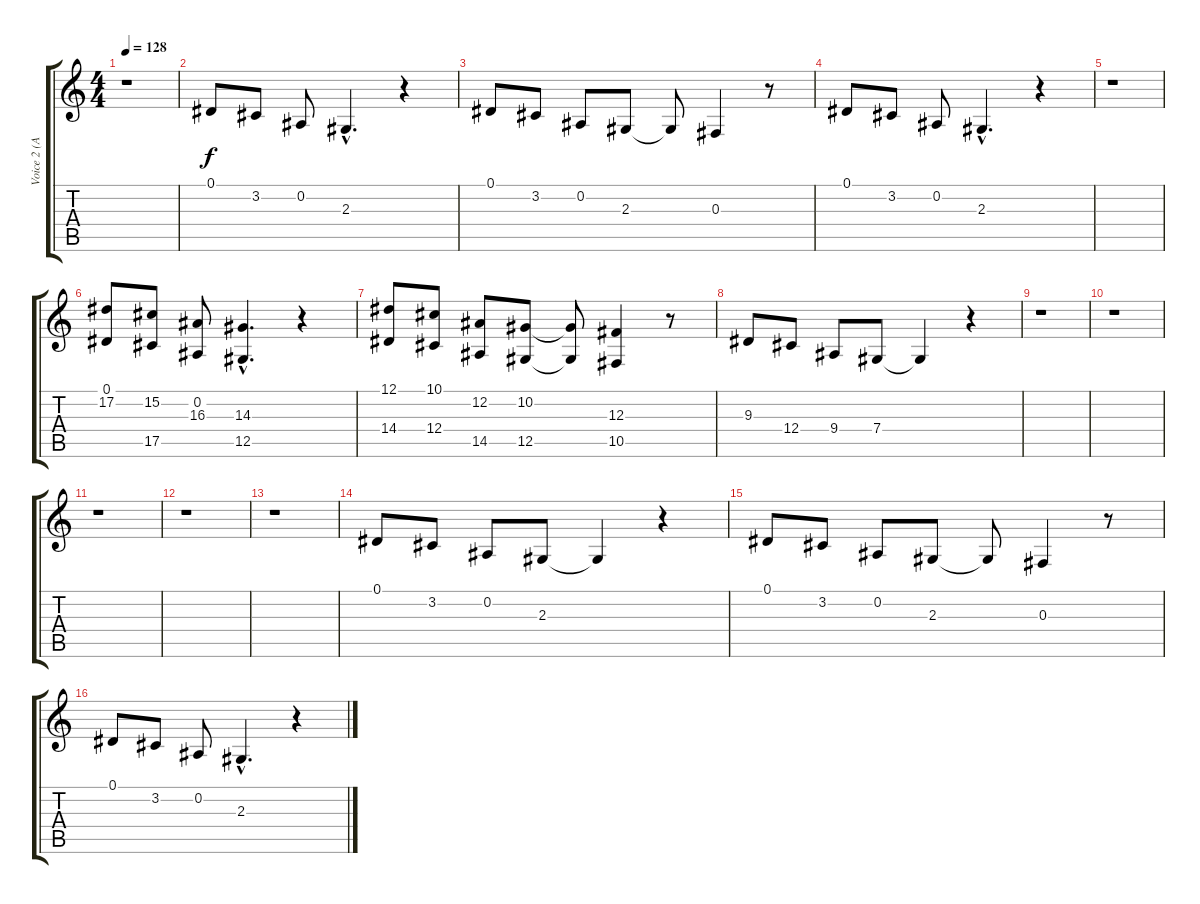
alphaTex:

\track ("Voice 2 (Axl, Izzy, Duff)" "Voice 2 (A") {instrument lead8bassandlead}
\staff {score tabs}
\tuning (Eb4 Bb3 Gb3 Db3 Ab2 Eb2) {hide}
\ts (4 4)
\tempo 128
\clef g2
\ks c
r.1{dy f} |
0.1.8{volume 11 instrument lead8bassandlead} 3.2.8 0.2.8 2.3{hac}.4{d} r.4 |
0.1.8 3.2.8 0.2.8 2.3.8 2.3{t}.8 0.3.4 r.8 |
0.1.8 3.2.8 0.2.8 2.3{hac}.4{d} r.4 |
r.1 |
(0.1 17.2).8 (15.2 17.5).8 (0.2 16.3).8 (14.3{hac} 12.5{hac}).4{d} r.4 |
(12.1 14.4).8 (10.1 12.4).8 (12.2 14.5).8 (10.2 12.5).8 (10.2{t} 12.5{t}).8 (12.3 10.5).4 r.8 |
9.3.8 12.4.8 9.4.8 7.4.8 7.4{t}.4 r.4 |
r.1 |
r.1 |
r.1 |
r.1 |
r.1 |
0.1.8 3.2.8 0.2.8 2.3.8 2.3{t}.4 r.4 |
0.1.8 3.2.8 0.2.8 2.3.8 2.3{t}.8 0.3.4 r.8 |
0.1.8 3.2.8 0.2.8 2.3{hac}.4{d} r.4
